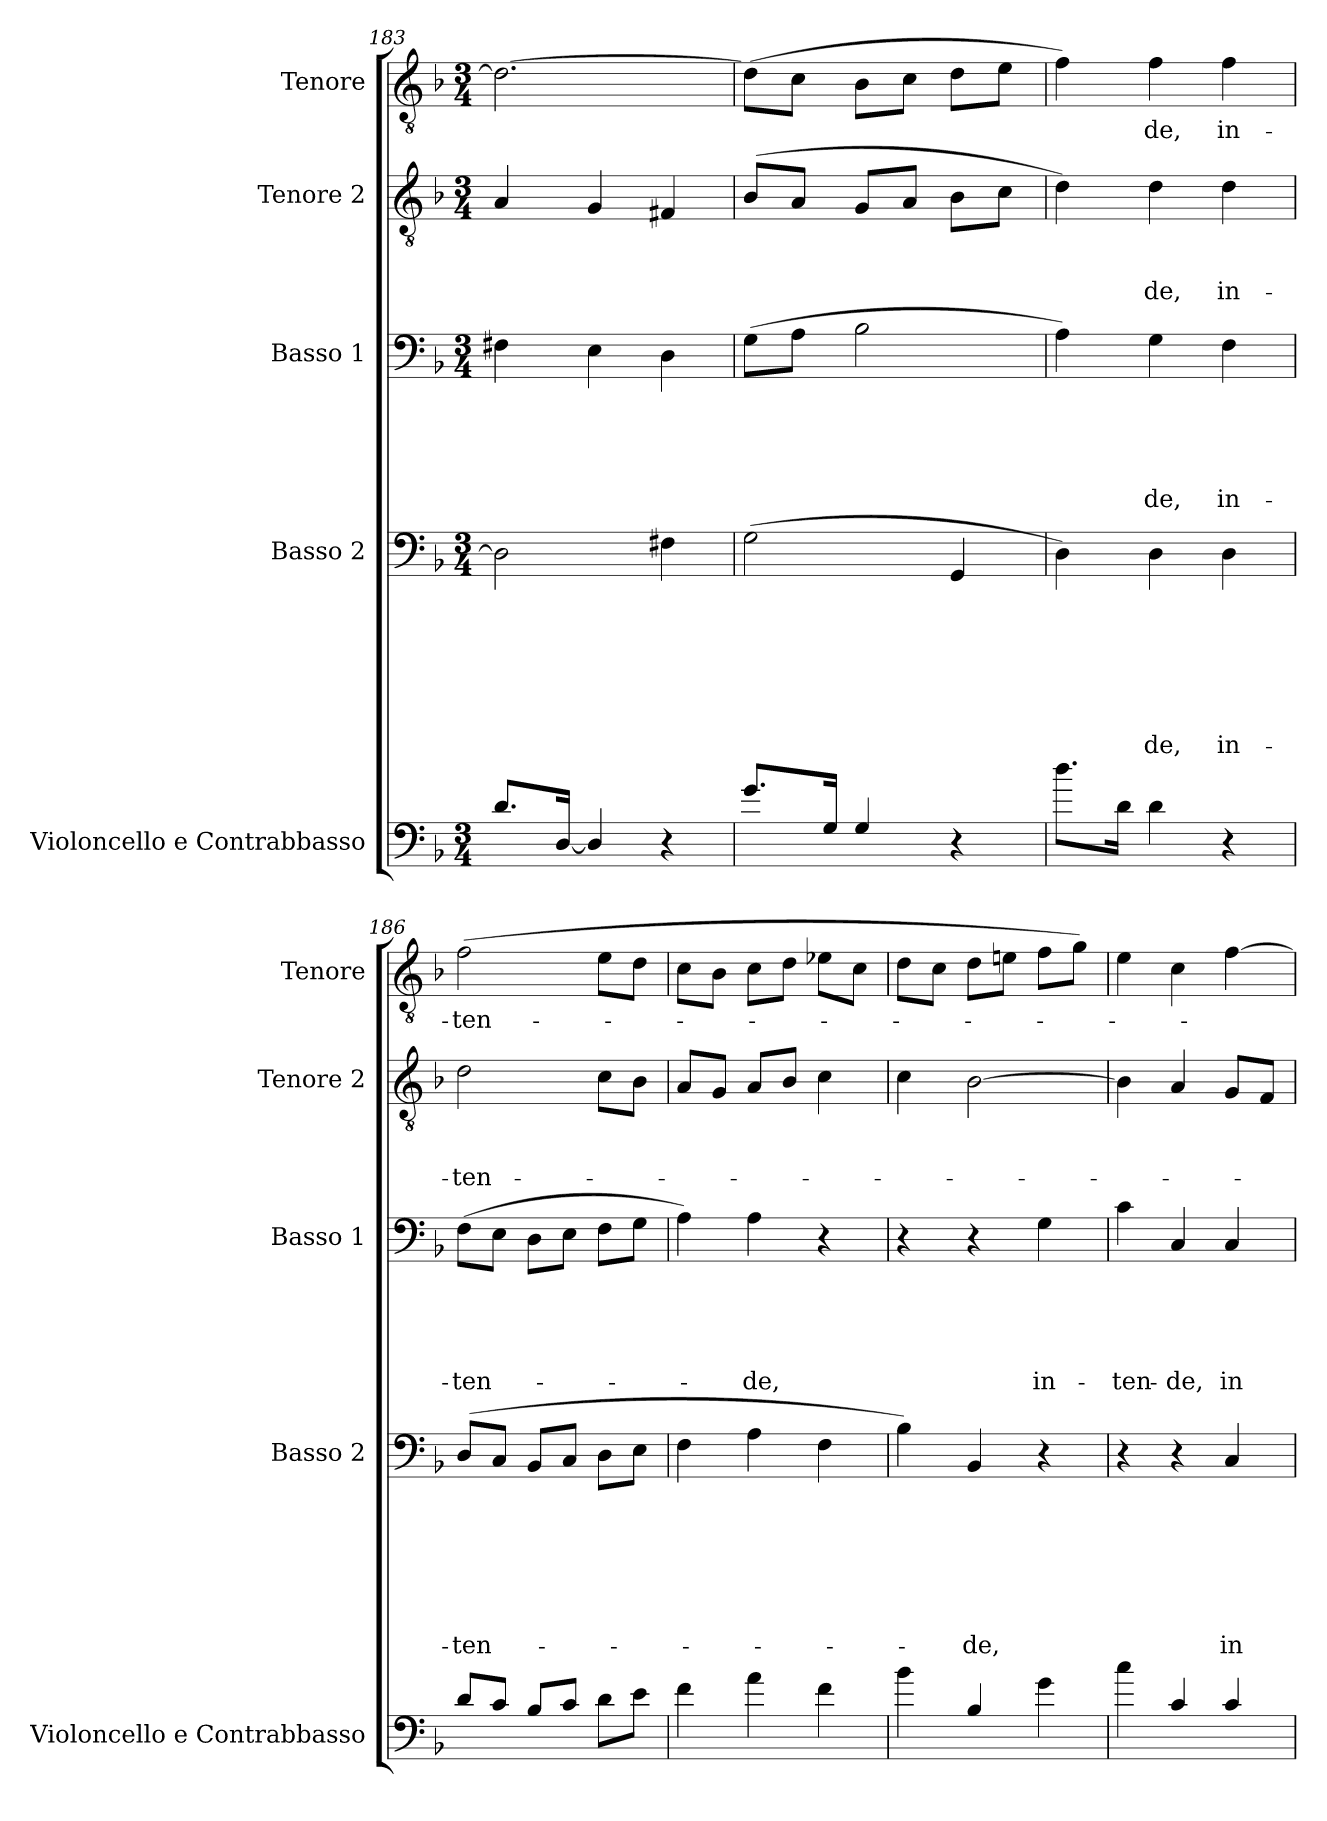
**kern	**kern	**text	**text	**text	**text	**text	**text	**text	**kern	**text	**text	**text	**text	**text	**kern	**text	**text	**text	**kern	**text
*part5	*part4	*part4	*part4	*part4	*part4	*part4	*part4	*part4	*part3	*part3	*part3	*part3	*part3	*part3	*part2	*part2	*part2	*part2	*part1	*part1
*staff5	*staff4	*staff4	*staff4	*staff4	*staff4	*staff4	*staff4	*staff4	*staff3	*staff3	*staff3	*staff3	*staff3	*staff3	*staff2	*staff2	*staff2	*staff2	*staff1	*staff1
*I"Violoncello e Contrabbasso	*I"Basso 2	*	*	*	*	*	*	*	*I"Basso 1	*	*	*	*	*	*I"Tenore 2	*	*	*	*I"Tenore	*
*I'Violoncello e Contrabbasso	*I'Basso 2	*	*	*	*	*	*	*	*I'Basso 1	*	*	*	*	*	*I'Tenore 2	*	*	*	*I'Tenore	*
*clefF4	*clefF4	*	*	*	*	*	*	*	*clefF4	*	*	*	*	*	*clefGv2	*	*	*	*clefGv2	*
*ITrd7c12	*	*	*	*	*	*	*	*	*	*	*	*	*	*	*	*	*	*	*	*
*k[b-]	*k[b-]	*	*	*	*	*	*	*	*k[b-]	*	*	*	*	*	*k[b-]	*	*	*	*k[b-]	*
*F:	*F:	*	*	*	*	*	*	*	*F:	*	*	*	*	*	*F:	*	*	*	*F:	*
*M3/4	*M3/4	*	*	*	*	*	*	*	*M3/4	*	*	*	*	*	*M3/4	*	*	*	*M3/4	*
=183	=183	=183	=183	=183	=183	=183	=183	=183	=183	=183	=183	=183	=183	=183	=183	=183	=183	=183	=183	=183
8.D/L	2D\]	.	.	.	.	.	.	.	4F#X\	.	.	.	.	.	4A/	.	.	.	2.d\_	.
[>16DD/Jk	.	.	.	.	.	.	.	.	.	.	.	.	.	.	.	.	.	.	.	.
4DD/]	.	.	.	.	.	.	.	.	4E\	.	.	.	.	.	4G/	.	.	.	.	.
4r	4F#X\	.	.	.	.	.	.	.	4D\	.	.	.	.	.	4F#X/	.	.	.	.	.
!!LO:LB:g=z
=184	=184	=184	=184	=184	=184	=184	=184	=184	=184	=184	=184	=184	=184	=184	=184	=184	=184	=184	=184	=184
8.G/L	(>2G\	.	.	.	.	.	.	.	(>8G\L	.	.	.	.	.	(>8B-/L	.	.	.	(>8d\L]	.
.	.	.	.	.	.	.	.	.	8A\J	.	.	.	.	.	8A/J	.	.	.	8c\J	.
16GG/Jk	.	.	.	.	.	.	.	.	.	.	.	.	.	.	.	.	.	.	.	.
4GG/	.	.	.	.	.	.	.	.	2B-\	.	.	.	.	.	8G/L	.	.	.	8B-\L	.
.	.	.	.	.	.	.	.	.	.	.	.	.	.	.	8A/J	.	.	.	8c\J	.
4r	4GG/	.	.	.	.	.	.	.	.	.	.	.	.	.	8B-\L	.	.	.	8d\L	.
.	.	.	.	.	.	.	.	.	.	.	.	.	.	.	8c\J	.	.	.	8e\J	.
=185	=185	=185	=185	=185	=185	=185	=185	=185	=185	=185	=185	=185	=185	=185	=185	=185	=185	=185	=185	=185
8.d\L	4D\)	.	.	.	.	.	.	.	4A\)	.	.	.	.	.	4d\)	.	.	.	4f\)	.
16D\Jk	.	.	.	.	.	.	.	.	.	.	.	.	.	.	.	.	.	.	.	.
!	!	!	!	!	!	!	!	!LO:LY:b	!	!	!	!	!	!LO:LY:b	!	!	!	!LO:LY:b	!	!LO:LY:b
4D\	4D\	.	.	.	.	.	.	-de,	4G\	.	.	.	.	-de,	4d\	.	.	-de,	4f\	-de,
!	!	!	!	!	!	!	!	!LO:LY:b	!	!	!	!	!	!LO:LY:b	!	!	!	!LO:LY:b	!	!LO:LY:b
4r	4D\	.	.	.	.	.	.	in-	4F\	.	.	.	.	in-	4d\	.	.	in-	4f\	in-
=186	=186	=186	=186	=186	=186	=186	=186	=186	=186	=186	=186	=186	=186	=186	=186	=186	=186	=186	=186	=186
!	!	!	!	!	!	!	!	!LO:LY:b	!	!	!	!	!	!LO:LY:b	!	!	!	!LO:LY:b	!	!LO:LY:b
8D/L	(>8D/L	.	.	.	.	.	.	-ten-	(>8F\L	.	.	.	.	-ten-	2d\	.	.	-ten-	(>2f\	-ten-
8C/J	8C/J	.	.	.	.	.	.	.	8E\J	.	.	.	.	.	.	.	.	.	.	.
8BB-/L	8BB-/L	.	.	.	.	.	.	.	8D\L	.	.	.	.	.	.	.	.	.	.	.
8C/J	8C/J	.	.	.	.	.	.	.	8E\J	.	.	.	.	.	.	.	.	.	.	.
8D\L	8D\L	.	.	.	.	.	.	.	8F\L	.	.	.	.	.	8c\L	.	.	.	8e\L	.
8E\J	8E\J	.	.	.	.	.	.	.	8G\J	.	.	.	.	.	8B-\J	.	.	.	8d\J	.
=187	=187	=187	=187	=187	=187	=187	=187	=187	=187	=187	=187	=187	=187	=187	=187	=187	=187	=187	=187	=187
4F\	4F\	.	.	.	.	.	.	.	4A\)	.	.	.	.	.	8A/L	.	.	.	8c\L	.
.	.	.	.	.	.	.	.	.	.	.	.	.	.	.	8G/J	.	.	.	8B-\J	.
!	!	!	!	!	!	!	!	!	!	!	!	!	!	!LO:LY:b	!	!	!	!	!	!
4A\	4A\	.	.	.	.	.	.	.	4A\	.	.	.	.	-de,	8A/L	.	.	.	8c\L	.
.	.	.	.	.	.	.	.	.	.	.	.	.	.	.	8B-/J	.	.	.	8d\J	.
4F\	4F\	.	.	.	.	.	.	.	4r	.	.	.	.	.	4c\	.	.	.	8e-X\L	.
.	.	.	.	.	.	.	.	.	.	.	.	.	.	.	.	.	.	.	8c\J	.
=188	=188	=188	=188	=188	=188	=188	=188	=188	=188	=188	=188	=188	=188	=188	=188	=188	=188	=188	=188	=188
4B-\	4B-\)	.	.	.	.	.	.	.	4r	.	.	.	.	.	4c\	.	.	.	8d\L	.
.	.	.	.	.	.	.	.	.	.	.	.	.	.	.	.	.	.	.	8c\J	.
!	!	!	!	!	!	!	!	!LO:LY:b	!	!	!	!	!	!	!	!	!	!	!	!
4BB-/	4BB-/	.	.	.	.	.	.	-de,	4r	.	.	.	.	.	[>2B-\	.	.	.	8d\L	.
.	.	.	.	.	.	.	.	.	.	.	.	.	.	.	.	.	.	.	8en\J	.
!	!	!	!	!	!	!	!	!	!	!	!	!	!	!LO:LY:b	!	!	!	!	!	!
4G\	4r	.	.	.	.	.	.	.	4G\	.	.	.	.	in-	.	.	.	.	8f\L	.
.	.	.	.	.	.	.	.	.	.	.	.	.	.	.	.	.	.	.	8g\J)	.
=189	=189	=189	=189	=189	=189	=189	=189	=189	=189	=189	=189	=189	=189	=189	=189	=189	=189	=189	=189	=189
!	!	!	!	!	!	!	!	!	!	!	!	!	!	!LO:LY:b	!	!	!	!	!	!
4c\	4r	.	.	.	.	.	.	.	4c\	.	.	.	.	-ten-	4B-\]	.	.	.	4e\	.
!	!	!	!	!	!	!	!	!	!	!	!	!	!	!LO:LY:b	!	!	!	!	!	!
4C/	4r	.	.	.	.	.	.	.	4C/	.	.	.	.	-de,	4A/	.	.	.	4c\	.
!	!	!	!	!	!	!	!	!LO:LY:b	!	!	!	!	!	!LO:LY:b	!	!	!	!	!	!
4C/	4C/	.	.	.	.	.	.	in-	4C/	.	.	.	.	in-	8G/L	.	.	.	[>4f\	.
.	.	.	.	.	.	.	.	.	.	.	.	.	.	.	8F/J	.	.	.	.	.
=	=	=	=	=	=	=	=	=	=	=	=	=	=	=	=	=	=	=	=	=
*-	*-	*-	*-	*-	*-	*-	*-	*-	*-	*-	*-	*-	*-	*-	*-	*-	*-	*-	*-	*-
